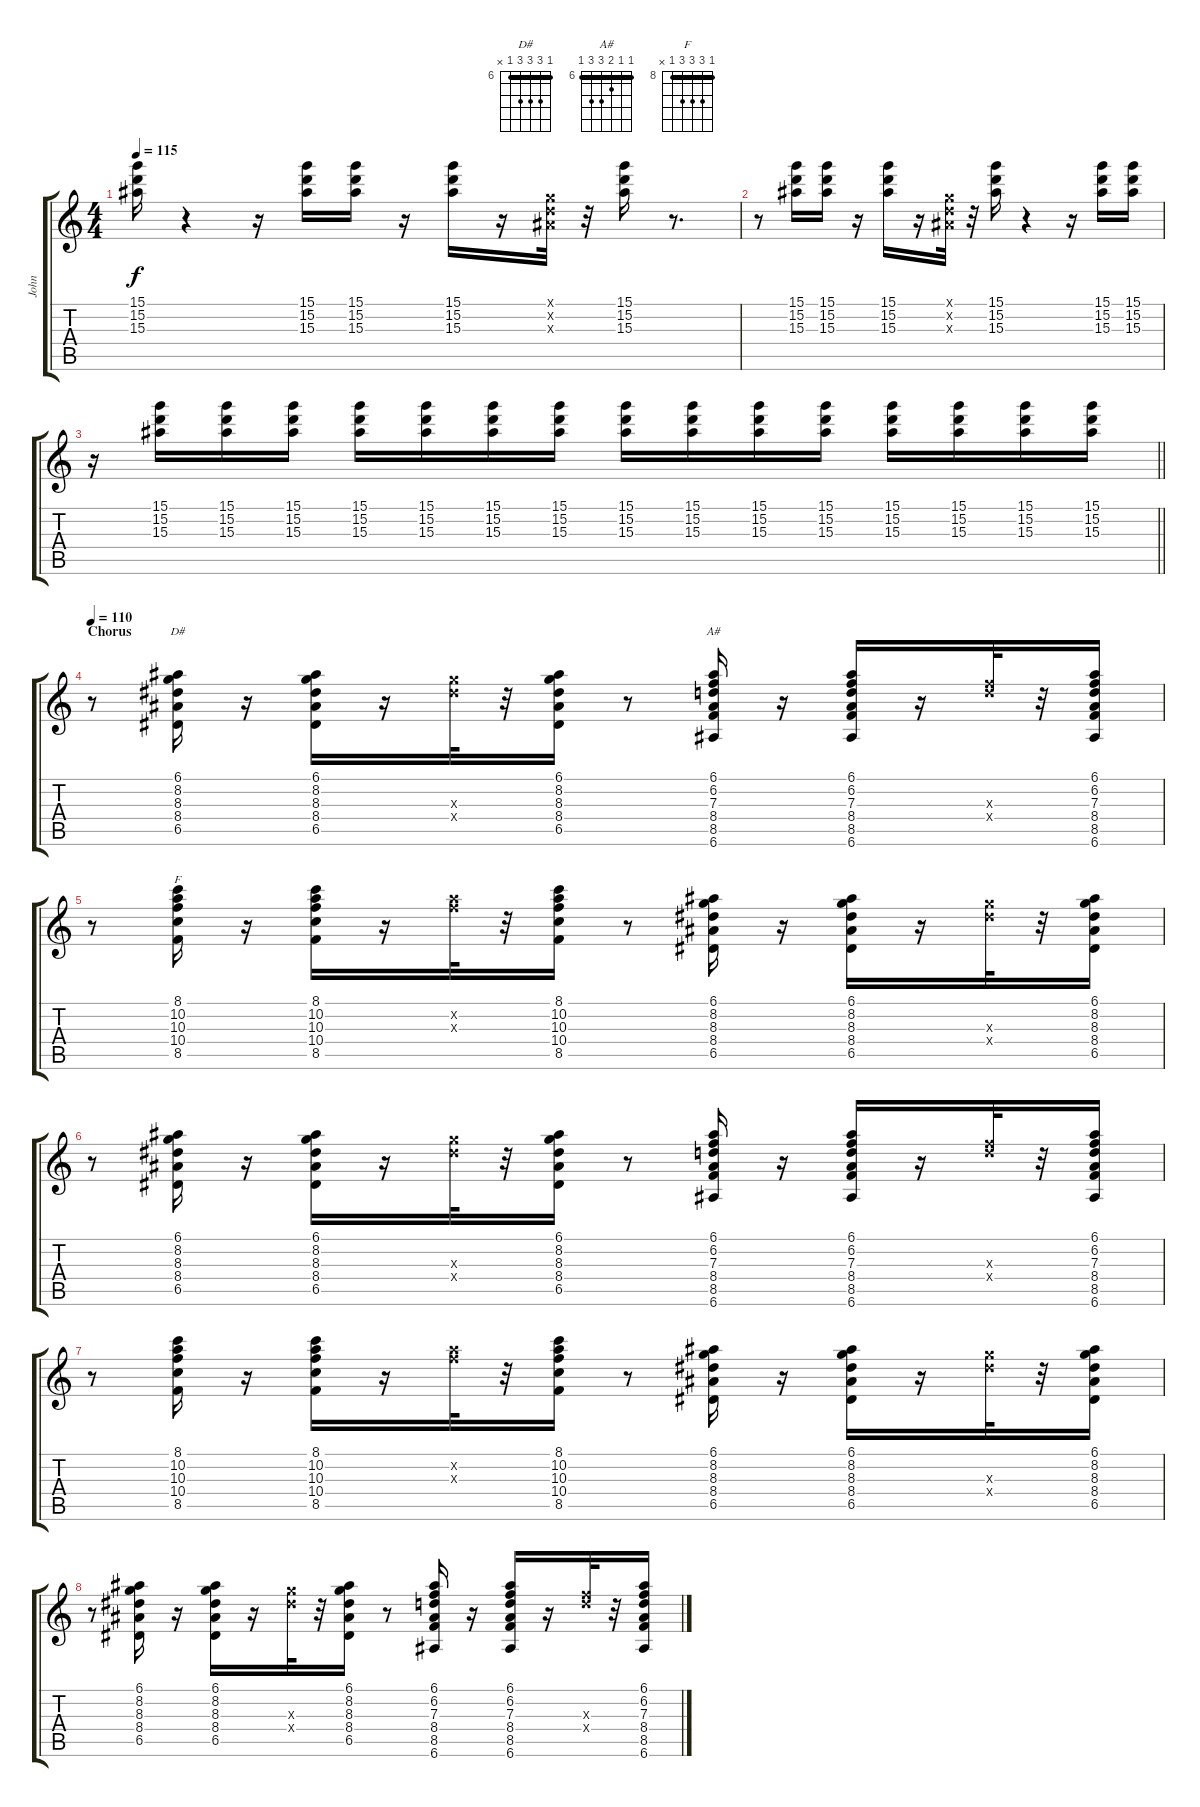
\track ("John" "John") {instrument electricguitarclean}
\staff {score tabs}
\tuning (E4 B3 G3 D3 A2 E2) {hide}
\chord ("D#" 6 8 8 8 6 x) {firstfret 6 barre 6}
\chord ("A#" 6 6 7 8 8 6) {firstfret 6 barre 6}
\chord ("F" 8 10 10 10 8 x) {firstfret 8 barre 8}
\ts (4 4)
\tempo 115
\clef g2
\ks c
(15.1 15.2 15.3).16{dy f} r.4 r.16 (15.1 15.2 15.3).16 (15.1 15.2 15.3).16 r.16 (15.1 15.2 15.3).16 r.16 (3.1{x} 3.2{x} 3.3{x}).32 r.32 (15.1 15.2 15.3).16 r.8{d} |
r.8 (15.1 15.2 15.3).16 (15.1 15.2 15.3).16 r.16 (15.1 15.2 15.3).16 r.16 (3.1{x} 3.2{x} 3.3{x}).32 r.32 (15.1 15.2 15.3).16 r.4 r.16 (15.1 15.2 15.3).16 (15.1 15.2 15.3).16 |
\barLineRight lightlight
r.16 (15.1 15.2 15.3).16 (15.1 15.2 15.3).16 (15.1 15.2 15.3).16 (15.1 15.2 15.3).16 (15.1 15.2 15.3).16 (15.1 15.2 15.3).16 (15.1 15.2 15.3).16 (15.1 15.2 15.3).16 (15.1 15.2 15.3).16 (15.1 15.2 15.3).16 (15.1 15.2 15.3).16 (15.1 15.2 15.3).16 (15.1 15.2 15.3).16 (15.1 15.2 15.3).16 (15.1 15.2 15.3).16 |
\section ("" "Chorus")
\tempo 110
r.8 (6.1 8.2 8.3 8.4 6.5).16{ch "D#"} r.16 (6.1 8.2 8.3 8.4 6.5).16 r.16 (12.3{x} 13.4{x}).32 r.32 (6.1 8.2 8.3 8.4 6.5).16 r.8 (6.1 6.2 7.3 8.4 8.5 6.6).16{ch "A#"} r.16 (6.1 6.2 7.3 8.4 8.5 6.6).16 r.16 (10.3{x} 12.4{x}).32 r.32 (6.1 6.2 7.3 8.4 8.5 6.6).16 |
r.8 (8.1 10.2 10.3 10.4 8.5).16{ch "F"} r.16 (8.1 10.2 10.3 10.4 8.5).16 r.16 (10.2{x} 10.3{x}).32 r.32 (8.1 10.2 10.3 10.4 8.5).16 r.8 (6.1 8.2 8.3 8.4 6.5).16 r.16 (6.1 8.2 8.3 8.4 6.5).16 r.16 (12.3{x} 13.4{x}).32 r.32 (6.1 8.2 8.3 8.4 6.5).16 |
r.8 (6.1 8.2 8.3 8.4 6.5).16 r.16 (6.1 8.2 8.3 8.4 6.5).16 r.16 (12.3{x} 13.4{x}).32 r.32 (6.1 8.2 8.3 8.4 6.5).16 r.8 (6.1 6.2 7.3 8.4 8.5 6.6).16 r.16 (6.1 6.2 7.3 8.4 8.5 6.6).16 r.16 (10.3{x} 12.4{x}).32 r.32 (6.1 6.2 7.3 8.4 8.5 6.6).16 |
r.8 (8.1 10.2 10.3 10.4 8.5).16 r.16 (8.1 10.2 10.3 10.4 8.5).16 r.16 (10.2{x} 10.3{x}).32 r.32 (8.1 10.2 10.3 10.4 8.5).16 r.8 (6.1 8.2 8.3 8.4 6.5).16 r.16 (6.1 8.2 8.3 8.4 6.5).16 r.16 (12.3{x} 13.4{x}).32 r.32 (6.1 8.2 8.3 8.4 6.5).16 |
r.8 (6.1 8.2 8.3 8.4 6.5).16 r.16 (6.1 8.2 8.3 8.4 6.5).16 r.16 (12.3{x} 13.4{x}).32 r.32 (6.1 8.2 8.3 8.4 6.5).16 r.8 (6.1 6.2 7.3 8.4 8.5 6.6).16 r.16 (6.1 6.2 7.3 8.4 8.5 6.6).16 r.16 (10.3{x} 12.4{x}).32 r.32 (6.1 6.2 7.3 8.4 8.5 6.6).16
